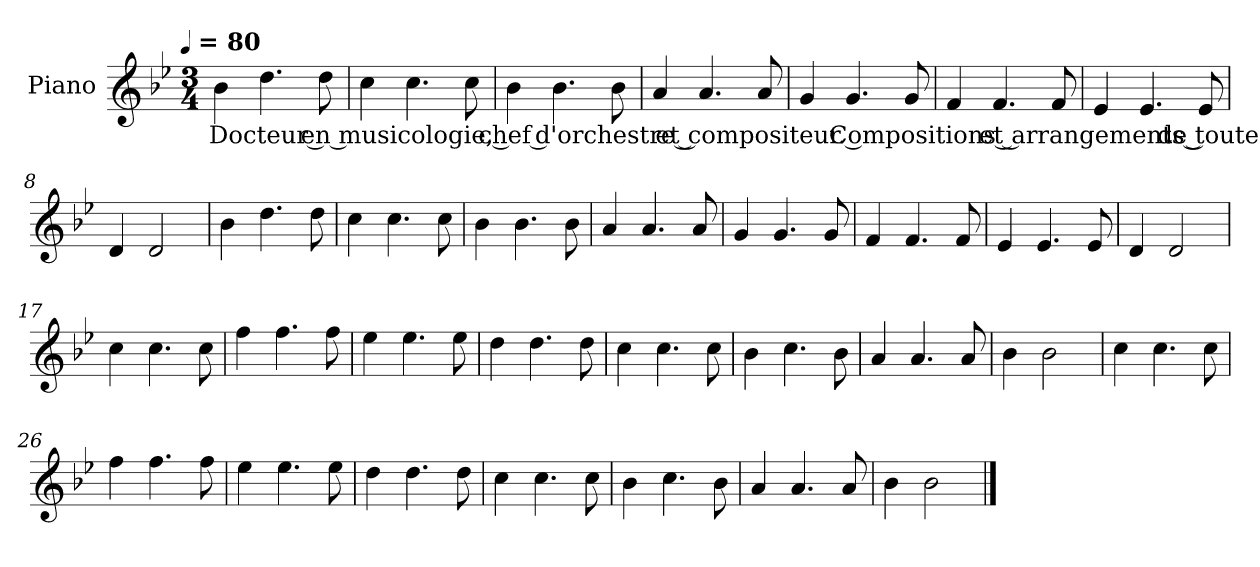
**kern	**text
*part1	*part1
*staff1	*staff1
*I"Piano	*
*I'Pia.	*
*clefG2	*
*k[b-e-]	*
!!LO:TX:omd:t=[quarter] = 80
*M3/4	*
*MM80	*
=1	=1
4b-	Docteur en musicologie, chef d'orchestre et compositeur. Compositions et arrangements de toutes �poques, dans tous les styles ou genres musicaux et pour n'importe quelles formations instrumentales ou vocales. Qualification : Soci�taire : Page artiste :
4.dd	.
8dd	.
!!LO:LB:g=z
=2	=2
4cc	.
4.cc	.
8cc	.
=3	=3
4b-	.
4.b-	.
8b-	.
=4	=4
4a	.
4.a	.
8a	.
=5	=5
4g	.
4.g	.
8g	.
=6	=6
4f	.
4.f	.
8f	.
=7	=7
4e-	.
4.e-	.
8e-	.
=8	=8
4d	.
2d	.
=9	=9
4b-	.
4.dd	.
8dd	.
=10	=10
4cc	.
4.cc	.
8cc	.
!!LO:LB:g=z
=11	=11
4b-	.
4.b-	.
8b-	.
=12	=12
4a	.
4.a	.
8a	.
=13	=13
4g	.
4.g	.
8g	.
=14	=14
4f	.
4.f	.
8f	.
=15	=15
4e-	.
4.e-	.
8e-	.
=16	=16
4d	.
2d	.
=17	=17
4cc	.
4.cc	.
8cc	.
=18	=18
4ff	.
4.ff	.
8ff	.
=19	=19
4ee-	.
4.ee-	.
8ee-	.
!!LO:LB:g=z
=20	=20
4dd	.
4.dd	.
8dd	.
=21	=21
4cc	.
4.cc	.
8cc	.
=22	=22
4b-	.
4.cc	.
8b-	.
=23	=23
4a	.
4.a	.
8a	.
=24	=24
4b-	.
2b-	.
=25	=25
4cc	.
4.cc	.
8cc	.
=26	=26
4ff	.
4.ff	.
8ff	.
=27	=27
4ee-	.
4.ee-	.
8ee-	.
=28	=28
4dd	.
4.dd	.
8dd	.
!!LO:LB:g=z
=29	=29
4cc	.
4.cc	.
8cc	.
=30	=30
4b-	.
4.cc	.
8b-	.
=31	=31
4a	.
4.a	.
8a	.
=32	=32
4b-	.
2b-	.
==	==
*-	*-
